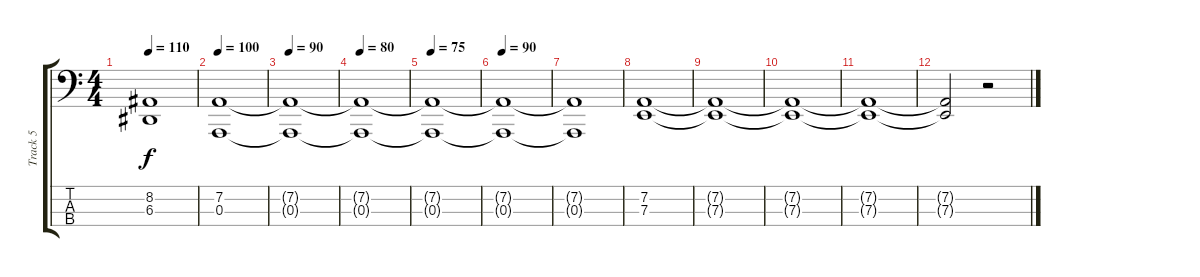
\track ("Track 5" "Track 5") {instrument tremolostrings}
\staff {score tabs}
\tuning (G2 D2 A1 E1) {hide}
\ts (4 4)
\tempo 110
\clef f4
\ks c
(8.2 6.3).1{dy f} |
\tempo 100
(7.2 0.3).1 |
\tempo 90
(7.2{t} 0.3{t}).1 |
\tempo 80
(7.2{t} 0.3{t}).1 |
\tempo 75
(7.2{t} 0.3{t}).1 |
\tempo 90
(7.2{t} 0.3{t}).1 |
(7.2{t} 0.3{t}).1 |
(7.2 7.3).1 |
(7.2{t} 7.3{t}).1 |
(7.2{t} 7.3{t}).1{volume 0} |
(7.2{t} 7.3{t}).1 |
(7.2{t} 7.3{t}).2 r.2
